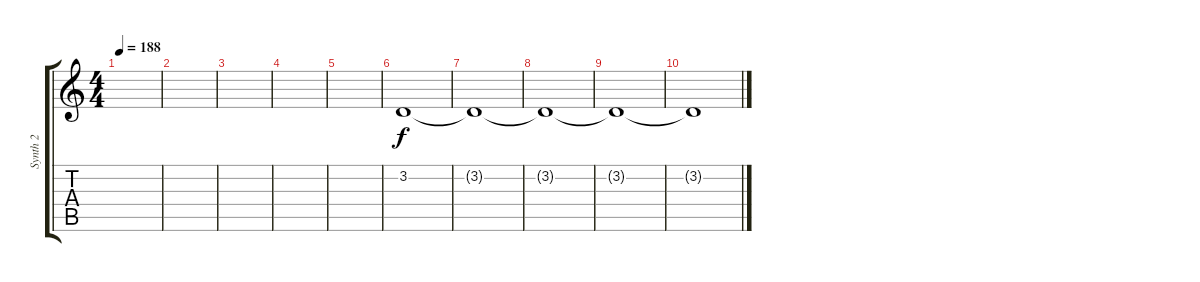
\track ("Synth 2" "Synth 2") {instrument synthstrings2}
\staff {score tabs}
\tuning (E4 B3 G3 D3 A2 E2) {hide}
\ts (4 4)
\tempo 188
\clef g2
\ks c
|
|
|
|
|
3.2.1 |
3.2{t}.1 |
3.2{t}.1 |
3.2{t}.1 |
3.2{t}.1
